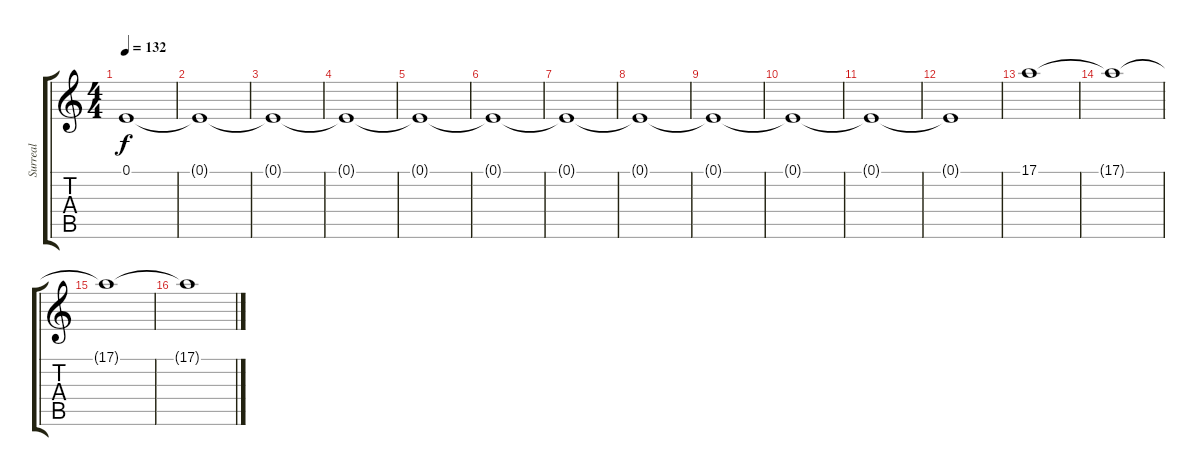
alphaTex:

\track ("Surreal" "Surreal") {instrument lead1square}
\staff {score tabs}
\tuning (E4 B3 G3 D3 A2 E2) {hide}
\ts (4 4)
\tempo 132
\clef g2
\ks c
0.1{t}.1{dy f} |
0.1{t}.1 |
0.1{t}.1 |
0.1{t}.1 |
0.1{t}.1 |
0.1{t}.1 |
0.1{t}.1 |
0.1{t}.1 |
0.1{t}.1 |
0.1{t}.1 |
0.1{t}.1 |
0.1{t}.1 |
17.1.1 |
17.1{t}.1 |
17.1{t}.1 |
17.1{t}.1
